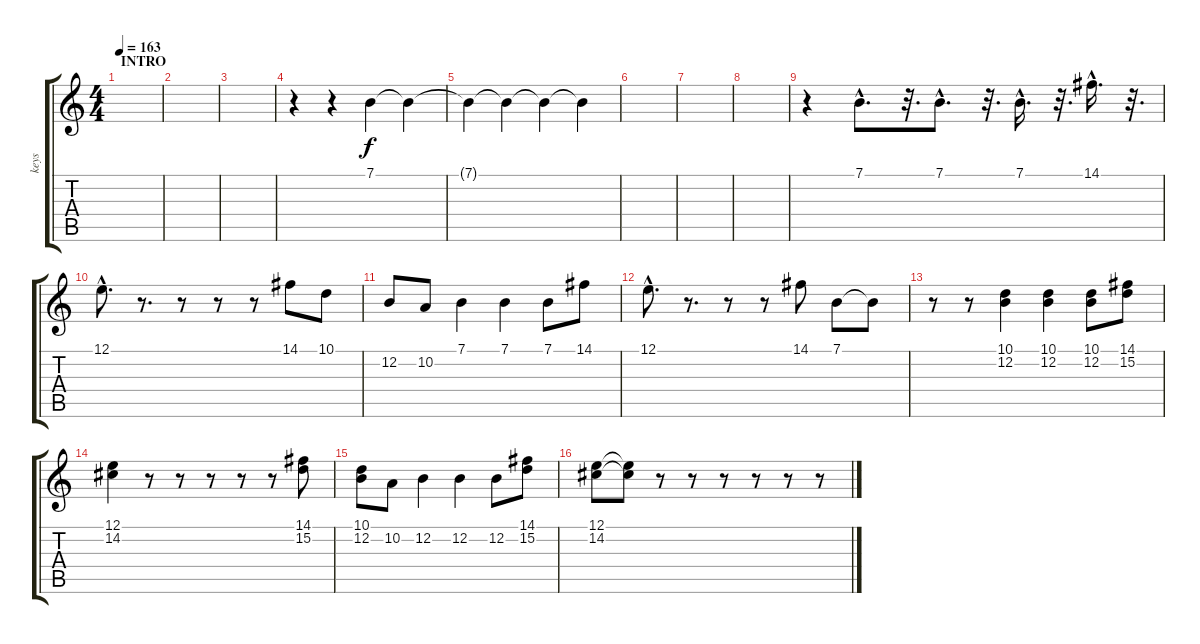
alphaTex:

\track ("keys" "keys") {instrument panflute}
\staff {score tabs}
\tuning (E4 B3 G3 D3 A2 E2) {hide}
\ts (4 4)
\section ("" "INTRO")
\tempo 163
\clef g2
\ks c
|
|
|
r.4 r.4 7.1.4{volume 16} 7.1{t}.4 |
7.1{t}.4 7.1{t}.4 7.1{t}.4 7.1{t}.4 |
|
|
|
r.4 7.1{hac}.8{d} r.32{d} 7.1{hac}.8{d} r.32{d} 7.1{hac}.16{d} r.32{d} 14.1{hac}.16{d} r.32{d} |
12.1{hac}.8{d} r.8{d} r.8 r.8 r.8 14.1.8 10.1.8 |
12.2.8 10.2.8 7.1.4 7.1.4 7.1.8 14.1.8 |
12.1{hac}.8{d} r.8{d} r.8 r.8 14.1.8 7.1.8 7.1{t}.8 |
r.8 r.8 (10.1 12.2).4 (10.1 12.2).4 (10.1 12.2).8 (14.1 15.2).8 |
(12.1 14.2).4 r.8 r.8 r.8 r.8 r.8 (14.1 15.2).8 |
(10.1 12.2).8 10.2.8 12.2.4 12.2.4 12.2.8 (14.1 15.2).8 |
(12.1 14.2).8 (12.1{t} 14.2{t}).8 r.8 r.8 r.8 r.8 r.8 r.8
